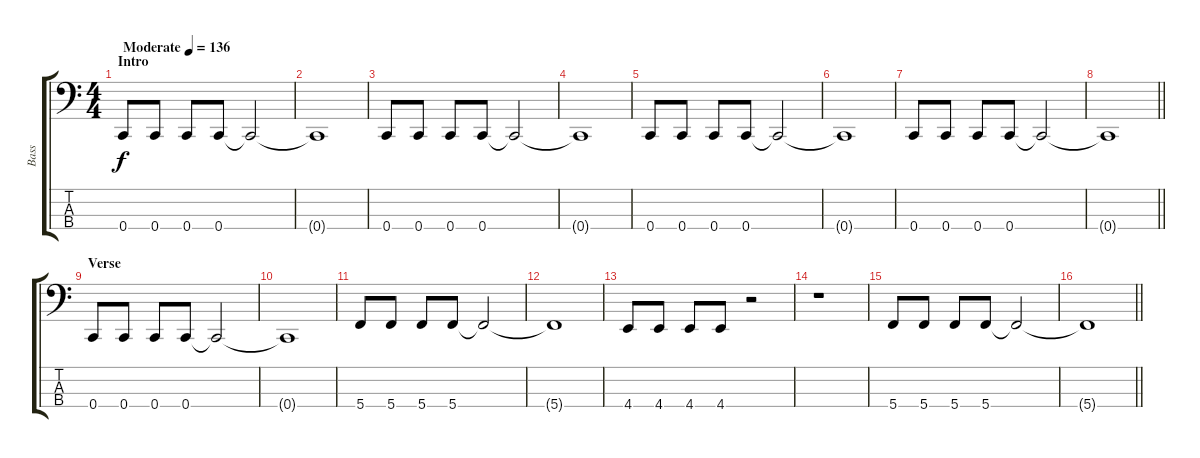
\track ("Bass" "Bass") {instrument electricbassfinger}
\staff {score tabs}
\tuning (F2 C2 G1 C1) {hide}
\ts (4 4)
\section ("" "Intro")
\tempo (136 "Moderate")
\clef f4
\ks c
0.4.8{dy f instrument electricbassfinger} 0.4.8 0.4.8 0.4.8 0.4{t}.2 |
0.4{t}.1 |
0.4.8 0.4.8 0.4.8 0.4.8 0.4{t}.2 |
0.4{t}.1 |
0.4.8 0.4.8 0.4.8 0.4.8 0.4{t}.2 |
0.4{t}.1 |
0.4.8 0.4.8 0.4.8 0.4.8 0.4{t}.2 |
\barLineRight lightlight
0.4{t}.1 |
\section ("" "Verse")
0.4.8 0.4.8 0.4.8 0.4.8 0.4{t}.2 |
0.4{t}.1 |
5.4.8 5.4.8 5.4.8 5.4.8 5.4{t}.2 |
5.4{t}.1 |
4.4.8 4.4.8 4.4.8 4.4.8 r.2 |
r.1 |
5.4.8 5.4.8 5.4.8 5.4.8 5.4{t}.2 |
\barLineRight lightlight
5.4{t}.1
